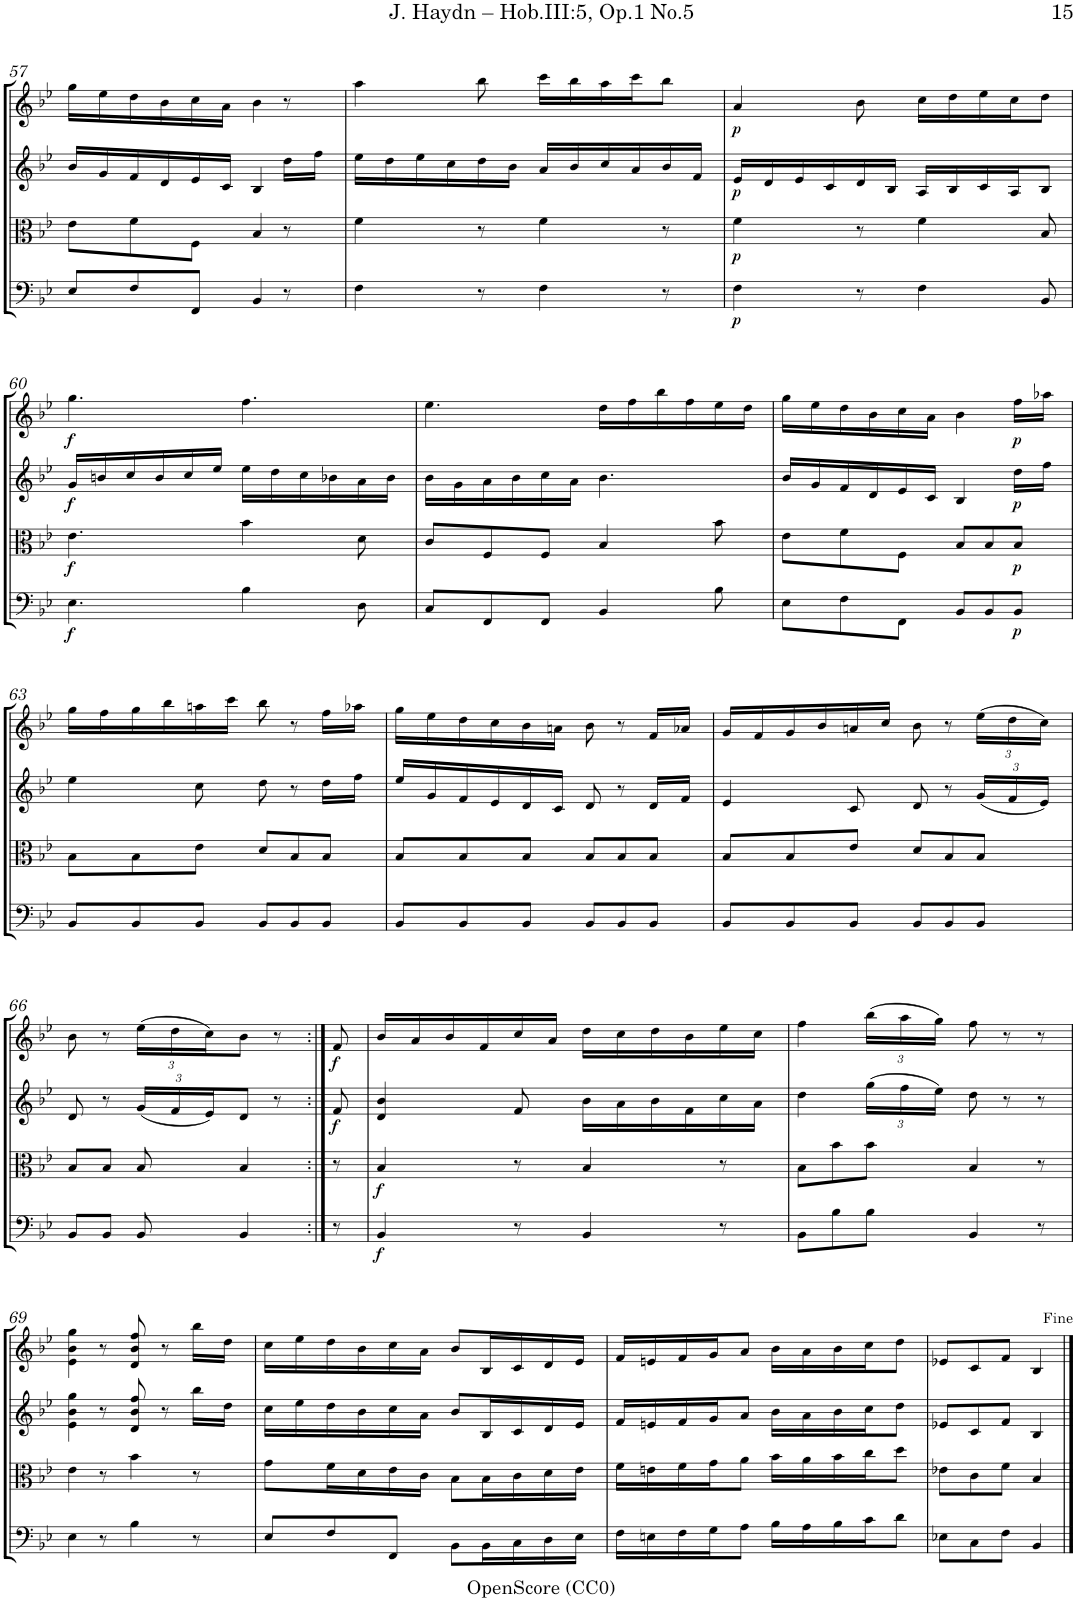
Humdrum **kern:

**kern	**dynam	**kern	**dynam	**kern	**dynam	**kern	**dynam
*part4	*part4	*part3	*part3	*part2	*part2	*part1	*part1
*staff4	*staff4	*staff3	*staff3	*staff2	*staff2	*staff1	*staff1
*I"Violoncello	*	*I"Viola	*	*I"Violin 2	*	*I"Violin 1	*
*I'Vc	*	*I'Vla	*	*I'Vln	*	*I'Vln	*
!!LO:PB:g=z
*clefF4	*	*clefC3	*	*clefG2	*	*clefG2	*
*k[b-e-]	*	*k[b-e-]	*	*k[b-e-]	*	*k[b-e-]	*
*M6/8	*	*M6/8	*	*M6/8	*	*M6/8	*
=57	=57	=57	=57	=57	=57	=57	=57
8E-/L	.	8e-\L	.	16b-/LL	.	16gg\LL	.
.	.	.	.	16g/	.	16ee-\	.
8F/	.	8f\	.	16f/	.	16dd\	.
.	.	.	.	16d/	.	16b-\	.
8FF/J	.	8F\J	.	16e-/	.	16cc\	.
.	.	.	.	16c/JJ	.	16a\JJ	.
4BB-/	.	4B-/	.	4B-/	.	4b-\	.
8r	.	8r	.	16dd\LL	.	8r	.
.	.	.	.	16ff\JJ	.	.	.
=58	=58	=58	=58	=58	=58	=58	=58
4F\	.	4f\	.	16ee-\LL	.	4aa\	.
.	.	.	.	16dd\	.	.	.
.	.	.	.	16ee-\	.	.	.
.	.	.	.	16cc\	.	.	.
8r	.	8r	.	16dd\	.	8bb-\	.
.	.	.	.	16b-\JJ	.	.	.
4F\	.	4f\	.	16a/LL	.	16ccc\LL	.
.	.	.	.	16b-/	.	16bb-\	.
.	.	.	.	16cc/	.	16aa\	.
.	.	.	.	16a/	.	16ccc\J	.
8r	.	8r	.	16b-/	.	8bb-\J	.
.	.	.	.	16f/JJ	.	.	.
=59	=59	=59	=59	=59	=59	=59	=59
!	!LO:DY:b	!	!LO:DY:b	!	!LO:DY:b	!	!LO:DY:b
4F\	p	4f\	p	16e-/LL	p	4a/	p
.	.	.	.	16d/	.	.	.
.	.	.	.	16e-/	.	.	.
.	.	.	.	16c/	.	.	.
8r	.	8r	.	16d/	.	8b-\	.
.	.	.	.	16B-/JJ	.	.	.
4F\	.	4f\	.	16A/LL	.	16cc\LL	.
.	.	.	.	16B-/	.	16dd\	.
.	.	.	.	16c/	.	16ee-\	.
.	.	.	.	16A/J	.	16cc\J	.
8BB-/	.	8B-/	.	8B-/J	.	8dd\J	.
!!LO:LB:g=z
=60	=60	=60	=60	=60	=60	=60	=60
!	!LO:DY:b	!	!LO:DY:b	!	!LO:DY:b	!	!LO:DY:b
4.E-\	f	4.e-\	f	16g/LL	f	4.gg\	f
.	.	.	.	16bn/	.	.	.
.	.	.	.	16cc/	.	.	.
.	.	.	.	16b/	.	.	.
.	.	.	.	16cc/	.	.	.
.	.	.	.	16ee-/JJ	.	.	.
4B-\	.	4b-\	.	16ee-\LL	.	4.ff\	.
.	.	.	.	16dd\	.	.	.
.	.	.	.	16cc\	.	.	.
.	.	.	.	16b-X\	.	.	.
8D\	.	8d\	.	16a\	.	.	.
.	.	.	.	16b-\JJ	.	.	.
=61	=61	=61	=61	=61	=61	=61	=61
8C/L	.	8c/L	.	16b-\LL	.	4.ee-\	.
.	.	.	.	16g\	.	.	.
8FF/	.	8F/	.	16a\	.	.	.
.	.	.	.	16b-\	.	.	.
8FF/J	.	8F/J	.	16cc\	.	.	.
.	.	.	.	16a\JJ	.	.	.
4BB-/	.	4B-/	.	4.b-\	.	16dd\LL	.
.	.	.	.	.	.	16ff\	.
.	.	.	.	.	.	16bb-\	.
.	.	.	.	.	.	16ff\	.
8B-\	.	8b-\	.	.	.	16ee-\	.
.	.	.	.	.	.	16dd\JJ	.
=62	=62	=62	=62	=62	=62	=62	=62
8E-\L	.	8e-\L	.	16b-/LL	.	16gg\LL	.
.	.	.	.	16g/	.	16ee-\	.
8F\	.	8f\	.	16f/	.	16dd\	.
.	.	.	.	16d/	.	16b-\	.
8FF\J	.	8F\J	.	16e-/	.	16cc\	.
.	.	.	.	16c/JJ	.	16a\JJ	.
8BB-/L	.	8B-/L	.	4B-/	.	4b-\	.
8BB-/	.	8B-/	.	.	.	.	.
!	!LO:DY:b	!	!LO:DY:b	!	!LO:DY:b	!	!LO:DY:b
8BB-/J	p	8B-/J	p	16dd\LL	p	16ff\LL	p
.	.	.	.	16ff\JJ	.	16aa-X\JJ	.
!!LO:LB:g=z
=63	=63	=63	=63	=63	=63	=63	=63
8BB-/L	.	8B-\L	.	4ee-\	.	16gg\LL	.
.	.	.	.	.	.	16ff\	.
8BB-/	.	8B-\	.	.	.	16gg\	.
.	.	.	.	.	.	16bb-\	.
8BB-/J	.	8e-\J	.	8cc\	.	16aan\	.
.	.	.	.	.	.	16ccc\JJ	.
8BB-/L	.	8d/L	.	8dd\	.	8bb-\	.
8BB-/	.	8B-/	.	8r	.	8r	.
8BB-/J	.	8B-/J	.	16dd\LL	.	16ff\LL	.
.	.	.	.	16ff\JJ	.	16aa-X\JJ	.
=64	=64	=64	=64	=64	=64	=64	=64
8BB-/L	.	8B-/L	.	16ee-/LL	.	16gg\LL	.
.	.	.	.	16g/	.	16ee-\	.
8BB-/	.	8B-/	.	16f/	.	16dd\	.
.	.	.	.	16e-/	.	16cc\	.
8BB-/J	.	8B-/J	.	16d/	.	16b-\	.
.	.	.	.	16c/JJ	.	16an\JJ	.
8BB-/L	.	8B-/L	.	8d/	.	8b-\	.
8BB-/	.	8B-/	.	8r	.	8r	.
8BB-/J	.	8B-/J	.	16d/LL	.	16f/LL	.
.	.	.	.	16f/JJ	.	16a-X/JJ	.
=65	=65	=65	=65	=65	=65	=65	=65
8BB-/L	.	8B-/L	.	4e-/	.	16g/LL	.
.	.	.	.	.	.	16f/	.
8BB-/	.	8B-/	.	.	.	16g/	.
.	.	.	.	.	.	16b-/	.
8BB-/J	.	8e-/J	.	8c/	.	16an/	.
.	.	.	.	.	.	16cc/JJ	.
8BB-/L	.	8d/L	.	8d/	.	8b-\	.
8BB-/	.	8B-/	.	8r	.	8r	.
*	*	*	*	*Xbrackettup	*	*Xbrackettup	*
8BB-/J	.	8B-/J	.	(24g/LL	.	(24ee-\LL	.
.	.	.	.	24f/	.	24dd\	.
.	.	.	.	24e-/JJ)	.	24cc\JJ)	.
!!LO:LB:g=z
=66	=66	=66	=66	=66	=66	=66	=66
8BB-/L	.	8B-/L	.	8d/	.	8b-\	.
8BB-/J	.	8B-/J	.	8r	.	8r	.
8BB-/	.	8B-/	.	(24g/LL	.	(24ee-\LL	.
.	.	.	.	24f/	.	24dd\	.
.	.	.	.	24e-/J)	.	24cc\J)	.
4BB-/	.	4B-/	.	8d/J	.	8b-\J	.
.	.	.	.	8r	.	8r	.
=66X2:|!	=66X2:|!	=66X2:|!	=66X2:|!	=66X2:|!	=66X2:|!	=66X2:|!	=66X2:|!
!	!	!	!	!	!LO:DY:b	!	!LO:DY:b
8r	.	8r	.	8f/	f	8f/	f
=67	=67	=67	=67	=67	=67	=67	=67
!	!LO:DY:b	!	!LO:DY:b	!	!	!	!
4BB-/	f	4B-/	f	4d/ 4b-/	.	16b-/LL	.
.	.	.	.	.	.	16a/	.
.	.	.	.	.	.	16b-/	.
.	.	.	.	.	.	16f/	.
8r	.	8r	.	8f/	.	16cc/	.
.	.	.	.	.	.	16a/JJ	.
4BB-/	.	4B-/	.	16b-\LL	.	16dd\LL	.
.	.	.	.	16a\	.	16cc\	.
.	.	.	.	16b-\	.	16dd\	.
.	.	.	.	16f\	.	16b-\	.
8r	.	8r	.	16cc\	.	16ee-\	.
.	.	.	.	16a\JJ	.	16cc\JJ	.
=68	=68	=68	=68	=68	=68	=68	=68
8BB-\L	.	8B-\L	.	4dd\	.	4ff\	.
8B-\	.	8b-\	.	.	.	.	.
8B-\J	.	8b-\J	.	(24gg\LL	.	(24bb-\LL	.
.	.	.	.	24ff\	.	24aa\	.
.	.	.	.	24ee-\JJ)	.	24gg\JJ)	.
4BB-/	.	4B-/	.	8dd\	.	8ff\	.
.	.	.	.	8r	.	8r	.
8r	.	8r	.	8r	.	8r	.
!!LO:LB:g=z
=69	=69	=69	=69	=69	=69	=69	=69
4E-\	.	4e-\	.	4e-\ 4b-\ 4gg\	.	4e-\ 4b-\ 4gg\	.
8r	.	8r	.	8r	.	8r	.
4B-\	.	4b-\	.	8d/ 8b-/ 8ff/	.	8d/ 8b-/ 8ff/	.
.	.	.	.	8r	.	8r	.
8r	.	8r	.	16bb-\LL	.	16bb-\LL	.
.	.	.	.	16dd\JJ	.	16dd\JJ	.
=70	=70	=70	=70	=70	=70	=70	=70
8E-/L	.	8g\L	.	16cc\LL	.	16cc\LL	.
.	.	.	.	16ee-\	.	16ee-\	.
8F/	.	16f\L	.	16dd\	.	16dd\	.
.	.	16d\	.	16b-\	.	16b-\	.
8FF/J	.	16e-\	.	16cc\	.	16cc\	.
.	.	16c\JJ	.	16a\JJ	.	16a\JJ	.
8BB-\L	.	8B-\L	.	8b-/L	.	8b-/L	.
16BB-\L	.	16B-\L	.	16B-/L	.	16B-/L	.
16C\	.	16c\	.	16c/	.	16c/	.
16D\	.	16d\	.	16d/	.	16d/	.
16E-\JJ	.	16e-\JJ	.	16e-/JJ	.	16e-/JJ	.
=71	=71	=71	=71	=71	=71	=71	=71
16F\LL	.	16f\LL	.	16f/LL	.	16f/LL	.
16En\	.	16en\	.	16en/	.	16en/	.
16F\	.	16f\	.	16f/	.	16f/	.
16G\J	.	16g\J	.	16g/J	.	16g/J	.
8A\J	.	8a\J	.	8a/J	.	8a/J	.
16B-\LL	.	16b-\LL	.	16b-\LL	.	16b-\LL	.
16A\	.	16a\	.	16a\	.	16a\	.
16B-\	.	16b-\	.	16b-\	.	16b-\	.
16c\J	.	16cc\J	.	16cc\J	.	16cc\J	.
8d\J	.	8dd\J	.	8dd\J	.	8dd\J	.
=72	=72	=72	=72	=72	=72	=72	=72
8E-X\L	.	8e-X\L	.	8e-X/L	.	8e-X/L	.
8C\	.	8c\	.	8c/	.	8c/	.
8F\J	.	8f\J	.	8f/J	.	8f/J	.
4BB-/	.	4B-/	.	4B-/	.	4B-/	.
==	==	==	==	==	==	==	==
*-	*-	*-	*-	*-	*-	*-	*-
